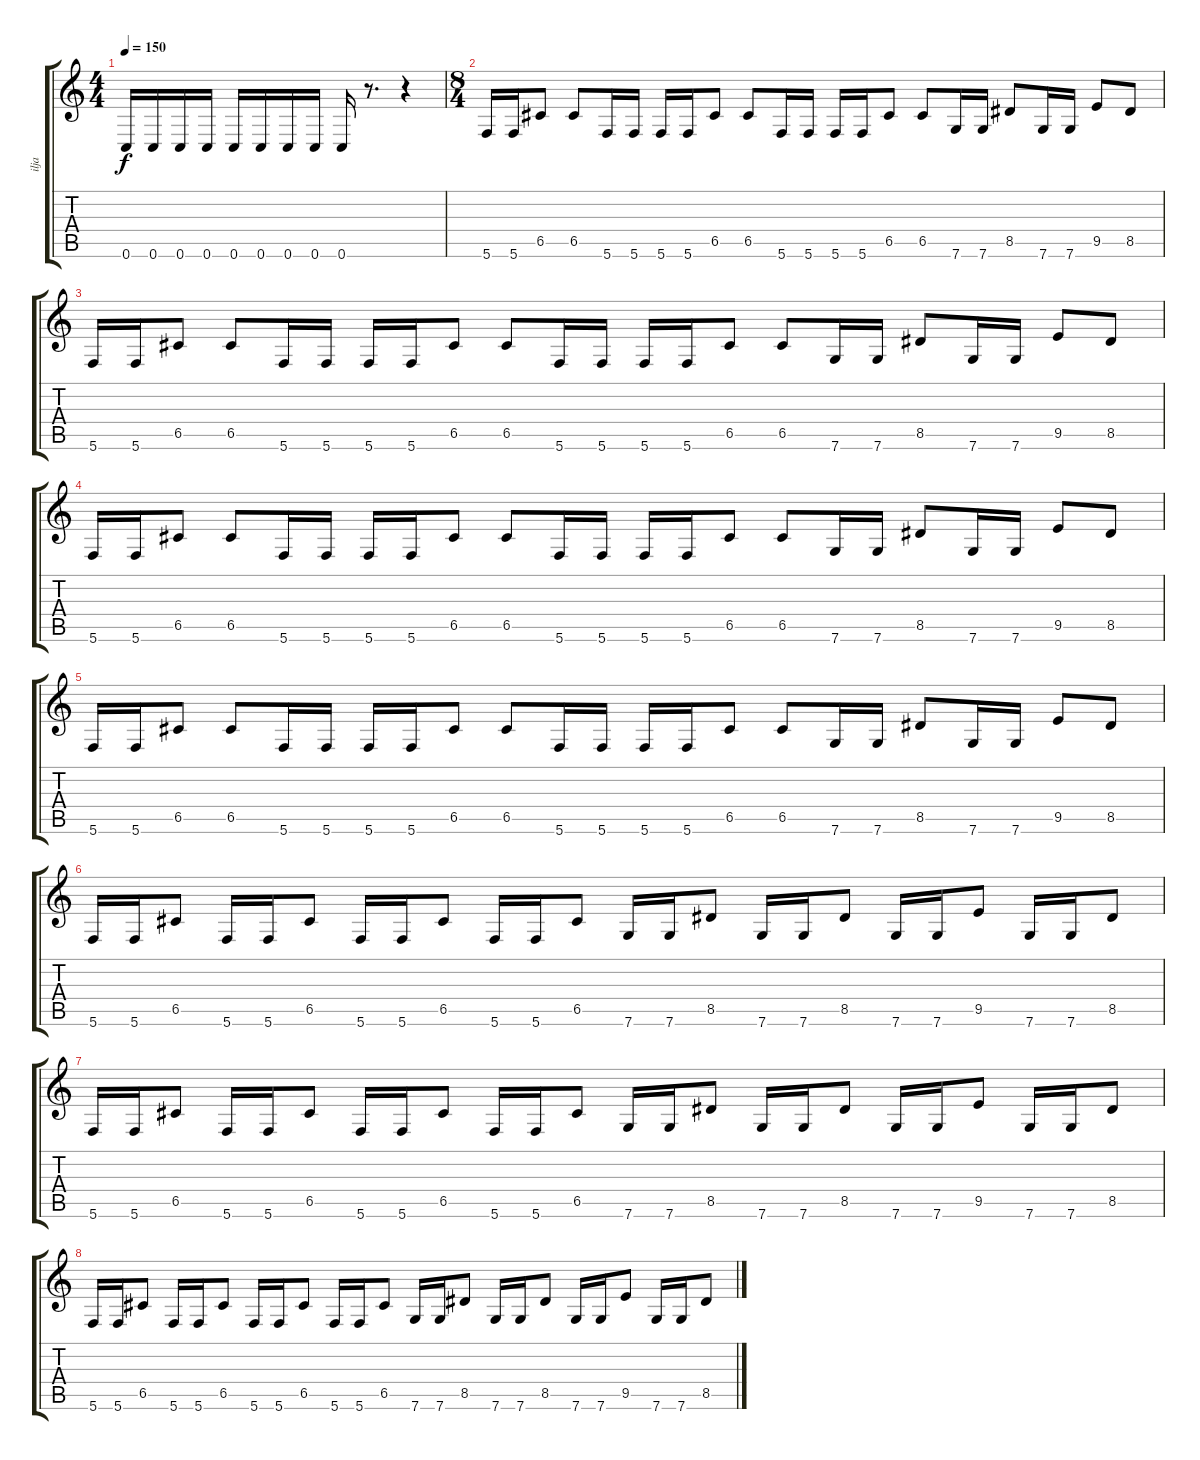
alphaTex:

\track ("ilja" "ilja") {instrument overdrivenguitar}
\staff {score tabs}
\tuning (D4 A3 F3 C3 G2 C2) {hide}
\ts (4 4)
\tempo 150
\clef g2
\ks c
0.6.16{dy f} 0.6.16 0.6.16 0.6.16 0.6.16 0.6.16 0.6.16 0.6.16 0.6.16 r.8{d} r.4 |
\ts (8 4)
5.6.16 5.6.16 6.5.8 6.5.8 5.6.16 5.6.16 5.6.16 5.6.16 6.5.8 6.5.8 5.6.16 5.6.16 5.6.16 5.6.16 6.5.8 6.5.8 7.6.16 7.6.16 8.5.8 7.6.16 7.6.16 9.5.8 8.5.8 |
5.6.16 5.6.16 6.5.8 6.5.8 5.6.16 5.6.16 5.6.16 5.6.16 6.5.8 6.5.8 5.6.16 5.6.16 5.6.16 5.6.16 6.5.8 6.5.8 7.6.16 7.6.16 8.5.8 7.6.16 7.6.16 9.5.8 8.5.8 |
5.6.16 5.6.16 6.5.8 6.5.8 5.6.16 5.6.16 5.6.16 5.6.16 6.5.8 6.5.8 5.6.16 5.6.16 5.6.16 5.6.16 6.5.8 6.5.8 7.6.16 7.6.16 8.5.8 7.6.16 7.6.16 9.5.8 8.5.8 |
5.6.16 5.6.16 6.5.8 6.5.8 5.6.16 5.6.16 5.6.16 5.6.16 6.5.8 6.5.8 5.6.16 5.6.16 5.6.16 5.6.16 6.5.8 6.5.8 7.6.16 7.6.16 8.5.8 7.6.16 7.6.16 9.5.8 8.5.8 |
5.6.16 5.6.16 6.5.8 5.6.16 5.6.16 6.5.8 5.6.16 5.6.16 6.5.8 5.6.16 5.6.16 6.5.8 7.6.16 7.6.16 8.5.8 7.6.16 7.6.16 8.5.8 7.6.16 7.6.16 9.5.8 7.6.16 7.6.16 8.5.8 |
5.6.16 5.6.16 6.5.8 5.6.16 5.6.16 6.5.8 5.6.16 5.6.16 6.5.8 5.6.16 5.6.16 6.5.8 7.6.16 7.6.16 8.5.8 7.6.16 7.6.16 8.5.8 7.6.16 7.6.16 9.5.8 7.6.16 7.6.16 8.5.8 |
5.6.16 5.6.16 6.5.8 5.6.16 5.6.16 6.5.8 5.6.16 5.6.16 6.5.8 5.6.16 5.6.16 6.5.8 7.6.16 7.6.16 8.5.8 7.6.16 7.6.16 8.5.8 7.6.16 7.6.16 9.5.8 7.6.16 7.6.16 8.5.8
